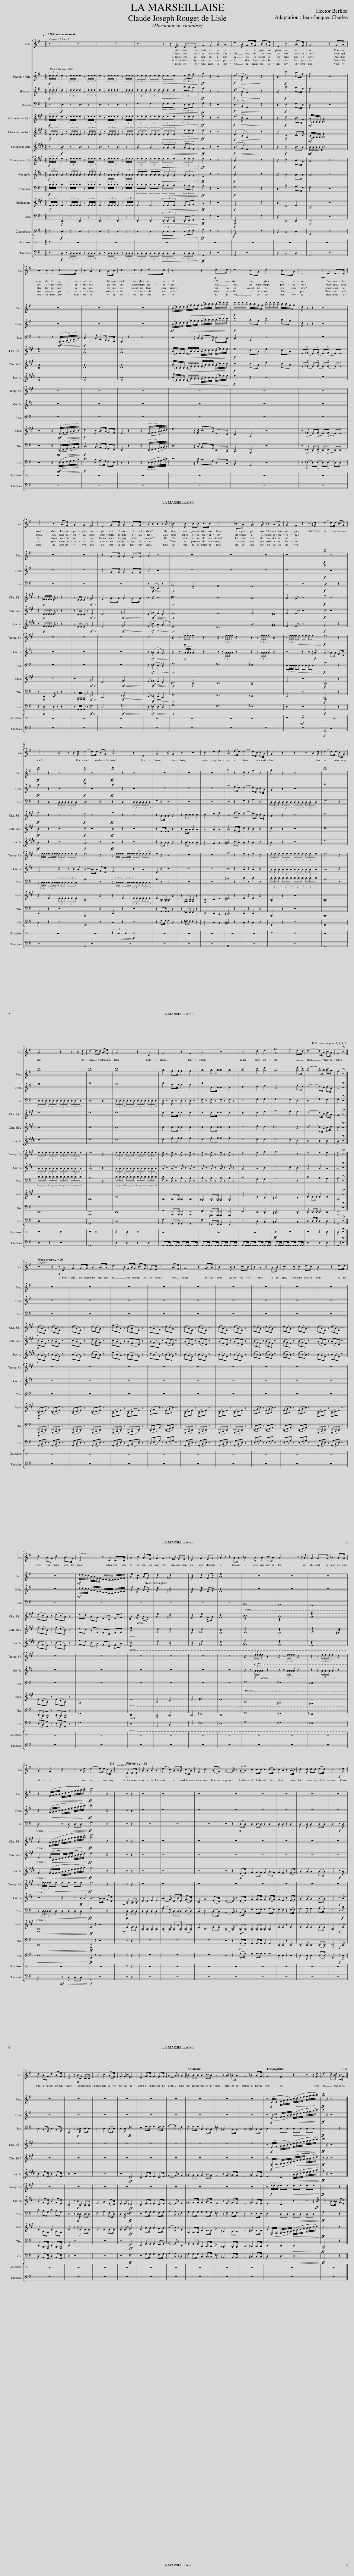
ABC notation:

X:1
%%score [ ( 1 2 ) 3 4 5 6 7 8 ] [ 9 10 11 12 13 14 ] [ 15 16 ]
L:1/8
Q:1/4=120
M:4/4
I:linebreak $
K:G
V:1 treble
V:2 treble
V:3 treble transpose=12
V:4 treble
V:5 bass
V:6 treble transpose=-2
V:7 treble transpose=-2
V:8 treble transpose=-9
V:9 treble transpose=-2
V:10 treble transpose=-7
V:11 bass
V:12 treble transpose=-14
V:13 bass
V:14 bass transpose=-12
V:15 perc stafflines=1
K:none
V:16 bass transpose=12
V:1
 z | z8 | z8 | z4 z z/ D/ D>D | G2 G2 A2 A2 | %5
 d3 B Gz/G/ Bz/G/ | E2 c4 A>F | G4 z2 G>A |$ B3 B B2 c>B | B2 A2 z2 A>B | %10
 c3 c c2 d>c | B4 z2!f! d>d | d2 BG d2 B>G | D4!mp! z D D>D |$ A4 c2 A>F | %15
 G2 G2 =F4 | E2 G>G G2 F>G | A2 z2 z2 z A | _B3 B BB c>B | A6 _B>A | %20
 G3 G _B2 AG | G2 F2 z2 z z/ d/ | d4- d>d B>G ||$S A4 z2 z z/ d/ | d4- d>d B>G | %25
 A4 z2 D2 | G4 z2 G2 | B4 z4 | c4 d2 e2 | A6 (e>d) | %30
 d4- d>B c>A | G2 z2 z2 z z/ d/ | d4- d>d B>G |$ A4 z2 z z/ d/ | d4- d>d B>G | %35
 A4 z2 D2 | G4 z2 G2 | B4 z4 | c4 d2 e2 | A6 e>d | %40
 d4- d>B c>A | G4 !fermata!z4!D.C.! |]$[Q:1/4=96] z4 z2!p! z D | G2 G>G A2 A>A | d3 B Gz/G/ B>G | %45
 E>E c4 A>F | G4 z2 G>A | B3 B B2 c>B | B2 A2 z2 A>B | c3 c c2 d>c | %50
 B4 z2 d>d |$ d2 BG d2 B>G | D4 z D D>D | A4 c2 A>F | G2 G2 z =F F>F | %55
 E4 G2 FG | A2 z2 z2 A>A | _B3 B B2 c>B | A6 z z/ A/ | G2 G>G _B2 A>G |$ %60
 G2 F2 z2 z z/ d/ | d4- d>d B>G!D.S.! || x5!p![Q:1/4=92] D D>D | G2 G2 A2 A2 | (d3 B) Gz/G/ (B>G) | %65
 E2 c4 (A>F) | G4- G z (G>A) | B2 B>B B2 (c>B) | B2 A2 z2 (A>B) | c3 c cc (d>c) | %70
 B6!f! z d |$ d2 B>G d2 B>G | D4 z!p! z/ D/ D>D | A4 c2 (A>F) | !tenuto!G2 G z =F4 | %75
 E2 G>G G2 F>G | A4- A z A2 |[Q:1/4=120] _B2 B>B B2 c>B | A4 z A _B>A | G4 _B2 A>G | %80
[Q:1/4=120] G2 F2 z2 z z/ d/ | d4- dz/d/ B>G!D.S.! |] %82
V:2
 x | x8 | x8 | x8 | x8 | %5
 x8 | x8 | x8 |$ x8 | x8 | %10
 x8 | x8 | x8 | x8 |$ x8 | %15
 x8 | x8 | x8 | x8 | x8 | %20
 x8 | x8 | x8 ||$ x8 | x8 | %25
 x8 | x8 | x8 | x8 | x8 | %30
 x8 | x8 | x8 |$ x8 | x8 | %35
 x8 | x8 | x8 | x8 | g4 f2 x2 | %40
 x8 | x8 |]$ x8 | x8 | x8 | %45
 x8 | x8 | x8 | x8 | x8 | %50
 x8 |$ x8 | x8 | x8 | x8 | %55
 x8 | x8 | x8 | x8 | x8 |$ %60
 x8 | x8 || x8 | x8 | x8 | %65
 x8 | x8 | x8 | x8 | x8 | %70
 x8 |$ x8 | x8 | x8 | x8 | %75
 x8 | x8 | x8 | x8 | x8 | %80
 x8 | x8 |] %82
V:3
!f! (3d/d/d/ | d2 z (3d/d/d/ d2 z (3d/d/d/ | d2 z (3d/d/d/ d2 z (3d/d/d/ | (3ddd (3ddd!<(! (3ddd (3def!<)! |!ff! g2 z2 z4 | %5
!f! (d3!>(! B G2)!>)! z2 | z2!f! c'4 a>f | g4 z4 |$ z8 | z8 | %10
 z8 | (B/d/)d/d/ (d/!<(!g/)g/g/ (g/b/)b/b/ (b/d'/)d'/!<)!d'/ |!f! d'/d'/d'/d'/ b/b/g/g/ d'/d'/d'/d'/ b/b/g/g/ | d z z2 z4 |$ z8 | %15
 z8 | z2 G>G G2 F>G | A4 z4 | z8 | z8 | %20
 z8 | z8 |!f! d'4 z4 ||$!ff! d'2 z2 z4 |!f! d'4 z4 | %25
!ff! d'2 z2 z4 | z8 | z8 | z8 | g6 z2 | %30
 d2 z2 f2 z2 | g2 z2 z4 | d'8 |$ d'8 | d'8 | %35
 d'8 | b2 g>g g2 g2 | b2 b>b b2 b2 | c'4 d'2 e'2 | a6 (e'>d') | %40
 d'4- d'>b c'>a | g4 !fermata!z4 |]$ z8 | z8 | z8 | %45
 z8 | z8 | z8 | z8 | z8 | %50
 z8 |$ z8 |!mf! d/d/c/c/ A/A/F/F/ D/D/C/C/ D/D/F/F/ | !//!A4 !//!c2 !/!A!/!F | !//!G4 !//!=F4 | %55
 !//!E4 !//!G2 !/!F!/!G | !//!A8 | z8 | z8 | z8 |$ %60
 z2 (F/!<(!G/A/B/ c/d/e/f/ g/a/b/!<)!c'/) |!ff! d'6 z2 || x4 x z z2 | z8 | z8 | %65
 z8 | z8 | z8 | z8 | z8 | %70
 z8 |$ z8 | z8 | z8 | z8 | %75
 z8 | z8 | z8 | z8 | z8 | %80
 z!f! (D/E/ F/G/A/B/) (c/!<(!d/e/f/ g/a/b/!<)!c'/) |!ff! d'2 z2 z4 |] %82
V:4
!f! (3d/d/d/ | d2 z (3d/d/d/ d2 z (3d/d/d/ | d2 z (3d/d/d/ d2 z (3d/d/d/ | (3ddd (3ddd!<(! (3ddd (3c'ba!<)! |!ff! g2 z2 z4 | %5
!f! (d3!>(! B G2)!>)! z2 | z2!f! c'4 a>f | g4 z4 |$ z8 | z8 | %10
 z8 |!mf! (B/d/)d/d/ (d/!<(!g/)g/g/ (g/b/)b/b/ (b/d'/)d'/!<)!d'/ |!f! d'2 bg d'2 bg | d z z2 z4 |$ z8 | %15
 z8 | z2 G>G G2 F>G | A4 z4 | z8 | z8 | %20
 z8 | z8 |!f! d'4 z4 ||$!ff! a2 z2 z4 |!f! d'4 z4 | %25
!ff! a2 z2 z4 | z8 | z8 | z8 | g6 (e>d) | %30
 d4- d>B c>A | G2 z2 z4 | b8 |$ a8 | b8 | %35
 a8 | b2 g>g g2 g2 | b2 B>B B2 B2 | c4 d2 e2 | A6 (e>d) | %40
 d4- d>B c>A | G4 !fermata!z4 |]$ z8 | z8 | z8 | %45
 z8 | z8 | z8 | z8 | z8 | %50
 z8 |$ z8 |!mf! d/d/c/c/ A/A/F/F/ D/D/C/C/ D/D/F/F/ | !//!A4 !//!c2 !/!A!/!F | !//!G4 !//!=F4 | %55
 !//!E4 !//!G2 !/!F!/!G | !//!F8 | z8 | z8 | z8 |$ %60
 z2 (F/!<(!G/A/B/ c/d/e/f/ g/a/b/!<)!c'/) |!ff! d'6 z2 || x4 x z z2 | z8 | z8 | %65
 z8 | z8 | z8 | z8 | z8 | %70
 z8 |$ z8 | z8 | z8 | z8 | %75
 z8 | z8 | z8 | z8 | z8 | %80
 z!f! (D/E/ F/G/A/B/) (c/!<(!d/e/f/ g/a/b/!<)!c'/) |!ff! d'2 z2 z4 |] %82
V:5
 z |!f! D,3 z D,3 z | D,3 z D,3 z | F,2 F,2!<(! (3F,F,F, (3D,E,F,!<)! |!ff! G,2 z2 z4 | %5
!f! (D,3!>(! B,, G,,2)!>)! z2 | z2!f! E,4 F,>D, | D,4 z4 |$ z4 z2!mf! (3(D,,/!<(!E,,/F,,/(3G,,/A,,/B,,/)!<)! |!f! C,3 B,, A,,>G,, F,,>E,, | %10
 D,,2 z2 z4 | D,3 z/ C,/ B,,>G,, D,>C, | B,,2 G,,2 z4 | z8 |$ z8 | %15
 z8 | z8 | z2!>(! (_E,,2 D,,2)!>)! z2 |!p! _B,,4 !>!G,,4 | A,,8 | %20
 G,,8 | D,4 z4 |!f! D,6 z2 ||$ z2 D,2 (3D,D,D, (3D,D,D, | D,6 z2 | %25
 z2 D,2 (3D,D,D, (3D,D,D, | G,2 z2 z4 | z8 | z8 | E,6 z2 | %30
 G,2 z2 A,2 z2 | (3D,D,D, (3D,D,D, (3D,D,D, (3D,D,D, | G,6 z2 |$ (3D,D,D, (3D,D,D, (3D,D,D, (3D,D,D, | D,6 z2 | %35
 (3D,D,D, (3D,D,D, (3D,D,D, (3D,D,D, | D, z D, z D, z D, z | =F, z F, z F, z F, z | E,4 G,2 G,2 | G,4 F,2 E,2 | %40
 D,4 G,2 F,2 | G,4 !fermata!z4 |]$ z8 | z8 | z8 | %45
 z8 | z8 | z8 | z8 | z8 | %50
 z8 |$ z8 | z8 | z8 | z8 | %55
 z8 | z8 | _B,,8 | A,,8 | G,,8 |$ %60
 D,4 z!<(! D, D,D,!<)! |!ff! G,6 z2 || x4 x z z2 | z8 | z8 | %65
 z8 | z4 z2!p! (!tenuto!D,>!tenuto!D,) | D,2 D,>D, D,2 D,2 | D,2 D,2 z2 D,2 | D,3 D, D,2 !tenuto!D,>!tenuto!D, | %70
 D,6!f! z D, |$ D,2 B,,>G,, D,2 B,,>G,, | D,,4 z!p! z/ D,/ D,>D, | D,4 D,2 (D,>D,) | !tenuto!D,2 D, z!ff! =F,4 | %75
 E,2 G,>G, G,2 F,>G, | A,4- A, z F,2 | G,2 G,>G, C,2 C,>C, | =F,4 _B,,2 B,,>B,, | C,4 ^C,2 C,>C, | %80
 D,2 D,D,!<(! D,D, D,D,!<)! |!ff! D,6 z2 |] %82
V:6
[K:A]!f! (3e/e/e/ | e2 z (3e/e/e/ e2 z (3e/e/e/ | e2 z (3e/e/e/ e2 z (3e/e/e/ | (3eee (3eee!<(! (3eee (3eee!<)! |!ff! e2 z2 z4 | %5
!f! (e3!>(! c A2)!>)! z2 | z2!f! d4 B>G |!mf! (A/C/)C/C/ !//!C6 |$ !//!A8 | !//!G8 | %10
 !//!G8 | (A/E/)E/E/ (E/!<(!A/)A/A/ (A/c/)c/c/ (c/e/)e/!<)!e/ |!f! e2 cA e2 cA | E(!>!=F E)(!>!F E)(!>!F E)E |$ z2!p! =F/F/F/F/ E z z2 | %15
 z E/E/ E z!>(! =G4!>)! | F2 A>A A2 G>A | B2 z2 z4 |!p! =c8 | B8 | %20
 A8 | A2 G z z4 |!f! e4 z4 ||$!ff! g2 z2 z4 |!f! e4 z4 | %25
!ff! g2 z2 z4 | z2 A>A A2 z2 | z2 c>c c2 c2 | d4 e2 f2 | B6 (f>e) | %30
 e4- e>c d>B | A2 z2 z4 | e8 |$ e8 | e8 | %35
 e8 | e2 e>e e2 e2 | e2 e>e e2 e2 | d4 e2 f2 | a4 g2 f2 | %40
 e4- e>c d>B | A4 !fermata!z4 |]$!p! (cAE) z (cAE) z | (cAE) z (dBG) z | (ecA) z (cAE) z | %45
 (BAF) z (dBG) z | (cAE) z (cAE) z | (cAE) z (cAE) z | (dBG) z (dBG) z | (dBG) z (dBG) z | %50
 (cAE) z (cAE) z |$ (ecA) z (ecA) z | ed BG ED EG | !//!B4 !//!d2 !/!B!/!G | !//!A4 !//!=G4 | %55
 !//!F4 !//!A2 !/!G!/!A | !//!G8 | !///!=c8 | !///!B8 | !///!A8 |$ %60
 A2 (G/!<(!A/B/c/ d/e/f/g/ a/b/c'/!<)!d'/) |!ff! e'6 z2 || x4 x z z2 | z8 | z8 | %65
 z8 | z8 | z8 | z8 | z8 | %70
 z8 |$ z8 | z8 | z8 | z8 | %75
 z8 | z8 | z8 | z8 | z8 | %80
 z!f! (E/F/ G/A/B/c/) (d/!<(!e/f/g/ a/b/c'/!<)!d'/) |!ff! e'2 z2 z4 |] %82
V:7
[K:A]!f! (3E/E/E/ | E2 z (3E/E/E/ E2 z (3E/E/E/ | E2 z (3E/E/E/ E2 z (3E/E/E/ | (3EEE (3EEE!<(! (3EEE (3eee!<)! |!ff! e2 z2 z4 | %5
!f! (E3!>(! C A,2)!>)! z2 | z2!f! D4 D>D |!mf! (C/A,/)A,/A,/ !//!A,6 |$ !//!C8 | !//!D8 | %10
 !//!D8 | (A/C/)C/C/ (C/!<(!E/)E/E/ (E/A/)A/A/ (A/c/)c/!<)!c/ |!f! c2 cA e2 cA | E(!>!=F E)(!>!F E)(!>!F E)E |$ z2!p! D/D/D/D/ D z z2 | %15
 z C/C/ C z!>(! D4!>)! | D4!>(! _E4!>)! | D2 (=F2!>(! E2 D2)!>)! |!p! E8 | E8 | %20
 E6 ^D2 | E2 E z z4 |!f! c4 z4 ||$!ff! B2 z2 z4 |!f! c4 z4 | %25
!ff! B2 z2 z4 | z2 E>E E2 z2 | z2 A>A A2 A2 | A4 A2 A2 | A6 (F>E) | %30
 c2 z2 B2 z2 | c2 z2 z4 | c8 |$ B8 | c8 | %35
 B8 | c2 c>c c2 c2 | c2 c>c c2 c2 | d4 e2 d2 | ^d6 z2 | %40
 c4- c>A B>d | c4 !fermata!z4 |]$!p! (cAE) z (cAE) z | (cAE) z (dBG) z | (cAE) z (AEC) z | %45
 (AFD) z (GED) z | (AEC) z (AEC) z | (AEC) z (AEC) z | (BGE) z (BGE) z | (BGE) z (BGE) z | %50
 (AEC) z (AEC) z |$ (ecA) z (ecA) z | dB GE DB, DE | !//!G8 | !//!E4 !//!E4 | %55
 !//!D4 !//!_E4 | !//!D8 | !///!E8 | !///!D8 | !///!E6 !///!^D2 |$ %60
 E2 (E/!<(!A,/B,/C/ D/E/F/G/ A/B/c/d/)!<)! |!ff! e6 z2 || x4 x z z2 | z8 | z8 | %65
 z8 | z8 | z8 | z8 | z8 | %70
 z8 |$ z8 | z8 | z8 | z8 | %75
 z8 | z8 | z8 | z8 | z8 | %80
 z!f! (E,/F,/ G,/A,/B,/C/) (D/!<(!E/F/G/ A/B/c/d/)!<)! |!ff! c2 z2 z4 |] %82
V:8
[K:E] z |!f! B3 z B3 z | B3 z B3 z | A2 A2!<(! (3AAA (3AGF!<)! |!ff! G2 z2 z4 | %5
!f! (B3!>(! G E2)!>)! z2 | z2!f! c4 B>B |!mf! B/B/B/B/ !//!B6 |$ !//!B8 | !//!B8 | %10
 !//!B8 | (B/E/)E/E/ (E/!<(!G/)G/G/ (G/B/)B/B/ (B/e/)e/e/!<)! |!f! e2 z2 z4 | z8 |$ z2!p! F/F/F/F/ F z z2 | %15
 z E/E/ E z!>(! F4!>)! | E4!>(! =G4!>)! | F2 (=c2!>(! B2 A2!>)! |!p! E8) | =D8 | %20
 B6 ^A2 | F2 F z z4 |!f! G6 z2 ||$!ff! B2 z2 z4 |!f! G6 z2 | %25
!ff! B2 z2 z4 | z2 B>B B2 z2 | z2 B>B B2 B2 | c4 G2 A2 | ^A6 (c>B) | %30
 B2 z2 B2 z2 | B2 z2 z4 | e8 |$ d8 | e8 | %35
 d8 | e2 g>g g2 g2 | e2 g>g g2 g2 | e4 e2 e2 | e4 d2 c2 | %40
 B4 B2 B2 | B4 !fermata!z4 |]$!p! (BGE) z (BGE) z | (BGE) z (dBA) z | (eBG) z (BGE) z | %45
 (cAF) z (BAF) z | (BGE) z (BGE) z | (BGE) z (BGE) z | (dBA) z (dBA) z | (dBA) z (dBA) z | %50
 (BGE) z (BGE) z |$ (BGE) z (BGE) z | fd BA FD FA | !//!B8 | !//!G4 !//!E4 | %55
 !//!E4 !//!=G4 | !//!F8 | !///!=G8 | !///!F8 | !///!E8 |$ %60
 F2 (F/!<(!E/F/G/ A/B/c/d/ e/f/g/a/)!<)! |!ff! g6 z2 || x4 x z z2 | z8 | z8 | %65
 z8 | z4 z2!p! (E>F) | G2 G>G G2 (A>G) | G2 F2 z2 (F>G) | A3 A A2 (B>A) | %70
 G6!f! z B |$ B2 G>E B2 G>E | B4 z4 | z8 | z4!ff! =D4 | %75
 C2 E>E E2 D>E | F4- F z F2 | =G2 G>G G2 A>G | F4 z F =G>F | E4 =G2 F>E | %80
 E2 D2 (A/!<(!B/c/d/ e/f/g/a/!<)! |!ff! g2) z2 z4 |] %82
V:9
[K:A]!f! (3e/e/e/ | e2 z (3e/e/e/ e2 z (3e/e/e/ | e2 z (3e/e/e/ e2 z (3e/e/e/ | (3eee (3eee!<(! (3eee (3eee!<)! |!ff! e2 z2 z4 | %5
!f! A6 z2 | z2 d4 B>G | A4 z4 |$ z8 | z8 | %10
 z8 | z8 | z8 | z8 |$ z8 | %15
 z8 | z8 | z8 | z2 z!p! (3e/e/e/ e2 z2 | z2 z (3e/e/e/ e2 z2 | %20
 z2 z (3e/e/e/ e2 z2 | z (3e/e/e/ e!<(!e ee ee!<)! |!f! e6 z2 ||$ z (3e/e/e/ e(3e/e/e/ (3eee (3eee | e6 z2 | %25
 z (3e/e/e/ e(3e/e/e/ (3eee (3eee | e2 z2 z4 | z8 | z8 | f6 z2 | %30
 e2 z2 e2 z2 | (3eee (3eee (3eee (3eee | e6 z2 |$ (3eee (3eee (3eee (3eee | e6 z2 | %35
 (3eee (3eee (3eee (3eee | e z e z e z e z | e z e z e z e z | d4 e2 f2 | f6 z2 | %40
 e4 e2 e2 | e4 !fermata!z4 |]$ z8 | z8 | z8 | %45
 z8 | z8 | z8 | z8 | z8 | %50
 z8 |$ z8 | z8 | z8 | z8 | %55
 z8 | z8 | z2 z!p! (3e/e/e/ e2 z2 | z2 z (3e/e/e/ e2 z2 | z2 z (3e/e/e/ e2 z2 |$ %60
 z (3e/e/e/ e!<(!e ee ee!<)! |!ff! e6 z2 || x4 x z z2 | z8 | z8 | %65
 z8 | z8 | z8 | z8 | z8 | %70
 z8 |$ z8 | z8 | z8 | z8 | %75
 z8 | z8 | z8 | z8 | z8 | %80
 z!f! (3e/e/e/ ee!<(! ee ee!<)! |!ff! c6 z2 |] %82
V:10
[K:D]!f! (3A/A/A/ | A2 z (3A/A/A/ A2 z (3A/A/A/ | A2 z (3A/A/A/ A2 z (3A/A/A/ | (3AAA (3AAA!<(! (3GGG (3GGG!<)! |!ff! F2 z2 z4 | %5
!f! A6 z2 | z2 B4 A>A | A4 z4 |$ z8 | z8 | %10
 z8 | z8 | z8 | z8 |$ z8 | %15
 z8 | z8 | z2 (_B2!>(! A2 G2)!>)! | z2 z!p! (3A/A/A/ A2 z2 | z2 z (3A/A/A/ A2 z2 | %20
 z2 z (3A/A/A/ A2 z2 | z4 z2 z z/!f! A/ | A4- A>A F>D ||$ E4 z2 z z/ A/ | A4- A>A F>D | %25
 E4 z2 A2 | D2 z2 z4 | z8 | z8 | B6 z2 | %30
 A2 z2 A2 z2 | (3AAA (3AAA (3AAA (3AAA | A6 z2 |$ (3AAA (3AAA (3AAA (3AAA | A6 z2 | %35
 (3AAA (3AAA (3AAA (3AAA | A z A z A z A z | A z A z A z A z | G4 A2 B2 | d4 c2 B2 | %40
 A4 A2 A2 | A4 !fermata!z4 |]$ z8 | z8 | z8 | %45
 z8 | z8 | z8 | z8 | z8 | %50
 z8 |$ z8 | z8 | z8 | z8 | %55
 z8 | z8 | z2 z!p! (3A/A/A/ A2 z2 | z2 z (3A/A/A/ A2 z2 | z2 z (3A/A/A/ A2 z2 |$ %60
 z4 z2 z!ff! z/ A/ | A4- A>A F>D || x4!p! x A, A,>A, | D2 D2 E2 E2 | (A3 F) Dz/D/ (F>D) | %65
 B,2 G4 (E>C) | D4- D z (D>E) | F2 F>F F2 (G>F) | F2 E2 z2 (E>F) | G3 G G2 (A>G) | %70
 F6!f! z A |$ A2 F>D A2 F>D | A,4 z!p! z/ A,/ A,>A, | E4 G2 (E>C) | !tenuto!D2 D z!ff! =C4 | %75
 B,2 D>D D2 C>D | E4- E z E2 | =F2 F>F F2 G>F | E4 z E =F>E | D4 =F2 E>D | %80
 D2 C2 z2 z z/!ff! A/ | A4- Az/A/ F>D |] %82
V:11
!f! (3D/D/D/ | D2 z (3D/D/D/ D2 z (3D/D/D/ | D2 z (3D/D/D/ D2 z (3D/D/D/ | (3DDD (3DDD!<(! (3CCC (3CB,A,!<)! |!ff! B,2 z2 z4 | %5
!f! G,6 z2 | z2 C4 A,>F, | G,4 z4 |$ z8 | z8 | %10
 z8 | z8 | z8 | z8 |$ z8 | %15
 z8 | z8 | z2 (_E,2!>(! D,2 C,2)!>)! |!p! G,8 | =F,8 | %20
 _E,8 | D,(3D,/D,/D,/ D,!<(!D, D,D, D,D,!<)! |!f! B,6 z2 ||$ z (3D,/D,/D,/ D,(3D,/D,/D,/ (3D,D,D, (3D,D,D, | B,6 z2 | %25
 z (3D,/D,/D,/ D,(3D,/D,/D,/ (3D,D,D, (3D,D,D, | B,2 z2 z4 | z8 | z8 | ^C6 z2 | %30
 D2 z2 D2 z2 | (3DDD (3DDD (3DDD (3DDD | B,6 z2 |$ (3DDD (3DDD (3DDD (3DDD | B,6 z2 | %35
 (3DDD (3DDD (3DDD (3DDD | D z B, z B, z B, z | B, z B, z B, z B, z | C4 G,2 G,2 | A,6 z2 | %40
 D4 B,2 A,2 | B,4 !fermata!z4 |]$ z8 | z8 | z8 | %45
 z8 | z8 | z8 | z8 | z8 | %50
 z8 |$ z8 | z8 | z8 | z8 | %55
 z8 | z8 |!p! G,8 | =F,8 | _E,8 |$ %60
 z (3D,/D,/D,/ D,!<(!D, D,D, D,D,!<)! |!ff! B,6 z2 || x4 x!p! D, D,>D, | D,2 D,2 D,2 D,2 | (B,3 G,) D,z/D,/ (!tenuto!D,>!tenuto!D,) | %65
 C,2 E,4 (D,>C,) | B,,4- B,, z (B,,>D,) | G,2 G,>G, G,2 (A,>G,) | G,2 F,2 z2 (F,>G,) | A,3 A, A,2 (B,>A,) | %70
 G,6 z!f! D |$ D2 B,>G, D2 B,>G, | D,4 z!p! z/ D,/ D,>D, | F,4 A,2 (F,>D,) | !tenuto!D,2 D, z!ff! =F,4 | %75
 E,2 G,>G, G,2 F,>G, | A,4- A, z F,2 | G,2 G,>G, G,2 G,>G, | =F,4 z F, F,>F, | E,4 E,2 E,>E, | %80
 E,2 D,D,!<(! D,D, D,D,!<)! |!ff! G,6 z2 |] %82
V:12
[K:A]!f! (3E/E/E/ | E2 z (3E/E/E/ E2 z (3E/E/E/ | E2 z (3E/E/E/ E2 z (3E/E/E/ | E2 E2!<(! (3EEE (3EFG!<)! |!ff! A2 z2 z4 | %5
!f! E6 z2 | z2 D4 E2 | A,4 z4 |$ z4 z2!mf! (3(E/!<(!F/G/(3A/B/c/)!<)! |!f! d3 c B>A G>F | %10
 E2 z2 z2 (3(E/F/G/A/4B/4c/4d/4) | e3 z/ d/ c>A E>D | C2 A,2 z4 | z (!>!=F E)(!>!F E)(!>!F E)E |$ z8 | %15
 z4!>(! =G4!>)! | D4!>(! =F4!>)! | E2 (=F2!>(! E2 D2)!>)! |!p! =C4 !>!A,4 | B,8 | %20
 A,8 | E4 z4 |!f! A,6 z2 ||$ z2 E2 (3EEE (3EEE | A,6 z2 | %25
 z2 E2 (3EEE (3EEE | E2 A,>A, A,2 z2 | z2 =G,>G, G,2 z2 | F,4 C2 D2 | ^D6 z2 | %30
 E2 z2 E2 z2 | A,2 z2 z4 | A,8 |$ E8 | A,8 | %35
 E8 | A,2 A,>A, A,2 A,2 | =G,2 G,>G, G,2 G,2 | F4 E2 D2 | ^D6 D2 | %40
 E2 E>E E2 E2 | A,4 !fermata!z4 |]$!p! (A,CE) z (A,CE) z | (A,CE) z (A,CE) z | (A,CE) z (A,CE) z | %45
 (DFB) z (EGB) z | (A,CE) z (A,CE) z | (A,CE) z (A,CE) z | (EGB) z (EGB) z | (EGB) z (EGB) z | %50
 (A,CE) z (A,CE) z |$ (ECA,) z (ECA,) z | G,8 | E8 | A,4 C4 | %55
 D4 =F4 | E8 | A,8 | =G,8 | =F,8 |$ %60
!<(! E,8!<)! |!ff! E2 z2 z4 || x4!p! x E E>E | A,2 A,2 A,2 A,2 | (A,3 A,) A,z/A,/ (!tenuto!A,>!tenuto!A,) | %65
 D2 B,4 (E>E) | A,4- A, z (!tenuto!A,>!tenuto!A,) | A,2 A,>A, A,2 A,2 | E2 E2 z2 E2 | E3 E E2 (E>!tenuto!E) | %70
 A,6!f! z E |$ E2 C>A, E2 C>A, | E4 z z/!p! E/ E>E | E4 E2 (E>E) | !tenuto!E2 E z!ff! =G4 | %75
 F2 A>A A2 G>A | B4- B z E2 | A,2 A,>A, D2 D>D | =G4 =C2 C>C | D4 ^D2 D>D | %80
 E (E,/F,/ G,/A,/B,/C/)!<(! (D/E/F/G/ A/B/c/d/)!<)! |!ff! c6 z2 |] %82
V:13
 z |!f! D,,3 z D,,3 z | D,,3 z D,,3 z | D,,2 D,,2!<(! (3D,,D,,D,, (3D,,E,,F,,!<)! |!ff! G,,2 z2 z4 | %5
!f! G,,,6 z2 | z2 C,,4 D,,2 | G,,,4 z4 |$ z4 z2!mf! (3(D,,/!<(!E,,/F,,/(3G,,/A,,/B,,/)!<)! |!f! C,3 B,, A,,>G,, F,,>E,, | %10
 D,,2 z2 z2 (3(D,,/E,,/F,,/G,,/4A,,/4B,,/4C,/4) | D,3 z/ C,/ B,,>G,, D,,>C,, | B,,,2 G,,,2 z4 | z (!>!_E,, D,,)(!>!E,, D,,)(!>!E,, D,,)D,, |$ z2!p! D,,2 D,, z z2 | %15
 z G,,,/G,,,/ G,,, z!>(! =F,,4!>)! | C,,4!>(! _E,,4!>)! | D,,2 (_E,,2!>(! D,,2 C,,2)!>)! |!p! G,,8 | =F,,8 | %20
 _E,,8 | D,,4 z4 |!f! G,,,6 z2 ||$ D,,2 z2 z4 | G,,,6 z2 | %25
 D,,2 z2 z4 | z2 G,,>G,, G,,2 z2 | z2 =F,,>F,, F,,2 z2 | E,,4 D,,2 C,,2 | ^C,,6 z2 | %30
 D,,2 z2 D,,2 z2 | G,,,2 z2 z4 | G,,,8 |$ D,,8 | G,,,8 | %35
 D,,8 | G,,2 G,,,>G,,, G,,,2 G,,,2 | =F,,2 =F,,,>F,,, F,,,2 F,,,2 | E,,4 D,,2 C,,2 | ^C,,6 C,,2 | %40
 D,,2 D,,>D,, D,,2 D,,2 | G,,,4 !fermata!z4 |]$!p! (G,,,B,,,D,,) z (G,,,B,,,D,,) z | (G,,,B,,,D,,) z (G,,,B,,,D,,) z | (G,,,B,,,D,,) z (G,,,B,,,D,,) z | %45
 (C,,E,,A,,) z (D,,F,,A,,) z | (G,,,B,,,D,,) z (G,,,B,,,D,,) z | (G,,,B,,,D,,) z (G,,,B,,,D,,) z | (D,,F,,A,,) z (D,,F,,A,,) z | (D,,F,,A,,) z (D,,F,,A,,) z | %50
 (G,,,B,,,D,,) z (G,,,B,,,D,,) z |$ (D,,B,,,G,,,) z (D,,B,,,G,,,) z | F,,8 | D,,8 | G,,,4 B,,,4 | %55
 C,,4 _E,,4 | D,,8 | G,,8 | =F,,8 | _E,,8 |$ %60
!<(! D,,8!<)! |!ff! G,,,2 z2 z4 || x4 x z z2 | z8 | z8 | %65
 z8 | z4 z2!p! (!tenuto!G,,>!tenuto!G,,) | G,,2 G,,>G,, G,,2 G,,2 | D,,2 D,,2 z2 D,,2 | D,,3 D,, D,,2 (D,,>!tenuto!D,,) | %70
 G,,,6!f! z D,, |$ D,,2 B,,,>G,,, D,,2 B,,,>G,,, | D,,4 z4 | z8 | z4!ff! =F,,4 | %75
 E,,2 G,,>G,, G,,2 F,,>G,, | A,,4- A,, z D,,2 | G,,2 G,,>G,, C,,2 C,,>C,, | =F,,4 _B,,,2 B,,,>B,,, | C,,4 ^C,,2 C,,>C,, | %80
 D,,2 D,,2!<(! D,,4!<)! |!ff! G,,,6 z2 |] %82
V:14
 z |!f! D,3 z D,3 z | D,3 z D,3 z | D,2 D,2!<(! (3D,D,D, (3D,E,F,!<)! |!ff! G,2 z2 z4 | %5
!f! G,,6 z2 | z2 C,4 D,2 | G,,4 z4 |$ z4 z2!mf! (3(D,/!<(!E,/F,/(3G,/A,/B,/)!<)! |!f! C3 B, A,>G, F,>E, | %10
 D,2 z2 z2 (3(D,/E,/F,/G,/4A,/4B,/4C/4) | D3 z/ C/ B,>G, D,>C, | B,,2 G,,2 z4 | z (!>!_E, D,)(!>!E, D,)(!>!E, D,)D, |$ z2!p! D,2 D, z z2 | %15
 z G,,/G,,/ G,, z!>(! =F,4!>)! | C,4!>(! _E,4!>)! | D,2 (_E,2!>(! D,2 C,2)!>)! |!p! G,8 | =F,8 | %20
 _E,8 | D,4 z4 |!f! G,,6 z2 ||$ D,2 z2 z4 | G,,6 z2 | %25
 D,2 z2 z4 | z2 G,>G, G,2 z2 | z2 =F,>F, F,2 z2 | E,4 D,2 C,2 | ^C,6 z2 | %30
 D,2 z2 D,2 z2 | G,,2 z2 z4 | G,,8 |$ D,8 | G,,8 | %35
 D,8 | G,2 G,,>G,, G,,2 G,,2 | =F,2 =F,,>F,, F,,2 F,,2 | E,4 D,2 C,2 | ^C,6 C,2 | %40
 D,2 D,>D, D,2 D,2 | G,,4 !fermata!z4 |]$!p! (G,,B,,D,) z (G,,B,,D,) z | (G,,B,,D,) z (G,,B,,D,) z | (G,,B,,D,) z (G,,B,,D,) z | %45
 (C,E,A,) z (D,F,A,) z | (G,,B,,D,) z (G,,B,,D,) z | (G,,B,,D,) z (G,,B,,D,) z | (D,F,A,) z (D,F,A,) z | (D,F,A,) z (D,F,A,) z | %50
 (G,,B,,D,) z (G,,B,,D,) z |$ (D,B,,G,,) z (D,B,,G,,) z | F,8 | D,8 | G,,4 B,,4 | %55
 C,4 _E,4 | D,8 | G,8 | =F,8 | _E,8 |$ %60
!<(! D,8!<)! |!ff! G,,2 z2 z4 || x4 x z z2 | z8 | z8 | %65
 z8 | z4 z2!p! (!tenuto!G,>!tenuto!G,) | G,2 G,>G, G,2 G,2 | D,2 D,2 z2 D,2 | D,3 D, D,2 (D,>!tenuto!D,) | %70
 G,,6!f! z D, |$ D,2 B,,>G,, D,2 B,,>G,, | D,4 z4 | z8 | z4!ff! =F,4 | %75
 E,2 G,>G, G,2 F,>G, | A,4- A, z D,2 | G,2 G,>G, C,2 C,>C, | =F,4 _B,,2 B,,>B,, | C,4 ^C,2 C,>C, | %80
 D,2 D,2!<(! D,4!<)! |!ff! G,,6 z2 |] %82
V:15
[K:C] z | z8 | z8 | z8 | z8 | %5
 z8 | z8 | z8 |$ z8 | z8 | %10
 z8 | z8 | z8 | z8 |$ z8 | %15
 z8 | z8 | z8 | z8 | z8 | %20
 z8 | z4!mf! !>!E4 | z8 ||$ z8 | z8 | %25
 (3z2!<(! E2 E2!<)!!f! E4 | z8 | z8 | z8 | z8 | %30
 z8 | z4 E4 | z8 |$ z4 E4 | z4 E4 | %35
 z2 E2 E4 | z8 | z8 | z8 |!ff! E4 z4 | %40
 z4 z2 E2 | E4 !fermata!z4 |]$ z8 | z8 | z8 | %45
 z8 | z8 | z8 | z8 | z8 | %50
 z8 |$ z8 | z8 | z8 | z8 | %55
 z8 | z8 | z8 | z8 | z8 |$ %60
 z8 | z8 || x4 x z z2 | z8 | z8 | %65
 z8 | z8 | z8 | z8 | z8 | %70
 z8 |$ z8 | z8 | z8 | z8 | %75
 z8 | z8 | z8 | z8 | z8 | %80
 z8 | z8 |] %82
V:16
 z |!f! D,2 z (3D,/D,/D,/ D,2 z (3D,/D,/D,/ | D,2 z (3D,/D,/D,/ D,2 z (3D,/D,/D,/ | (3D,D,D, (3D,D,D,!<(! (3D,D,D, (3D,D,D,!<)! |!ff! G,,2 z2 z4 | %5
 G,,4 z4 | z2 C,4 D,2 | G,,4 z4 |$ z8 | z8 | %10
 z8 | z8 | z8 | z8 |$ z8 | %15
 z8 | z8 | z8 | z8 | z8 | %20
 z8 | z8 |!f! G,,4 z4 ||$ z8 | G,,4 z4 | %25
 z8 | z8 | z8 | z8 | A,,8 | %30
 z8 | z8 | G,,8 |$ D,2 z2 z4 | G,,8 | %35
 D,2 z2 z2 D,2 | G,,G,,/G,,/ G,,G,,/G,,/ G,,G,,/G,,/ G,,G,,/G,,/ | G,,G,,/G,,/ G,,G,,/G,,/ G,,G,,/G,,/ G,,G,,/G,,/ | G,,G,,/G,,/ G,,G,,/G,,/ G,,G,,/G,,/ G,,G,,/G,,/ | G,,G,,/G,,/ G,,G,,/G,,/ G,,G,,/G,,/ G,,G,,/G,,/ | %40
 D,4 D,2 D,2 | G,,2 z2 !fermata!z4 |]$ z8 | z8 | z8 | %45
 z8 | z8 | z8 | z8 | z8 | %50
 z8 |$ z8 | z8 | z8 | z8 | %55
 z8 | z8 | z8 | z8 | z8 |$ %60
 D,4!mf! z!<(! D, D,D,!<)! |!f! G,,4 z4 || x4 x z z2 | z8 | z8 | %65
 z8 | z8 | z8 | z8 | z8 | %70
 z8 |$ z8 | z8 | z8 | z8 | %75
 z8 | z8 | z8 | z8 | z8 | %80
 z8 | z8 |] %82
